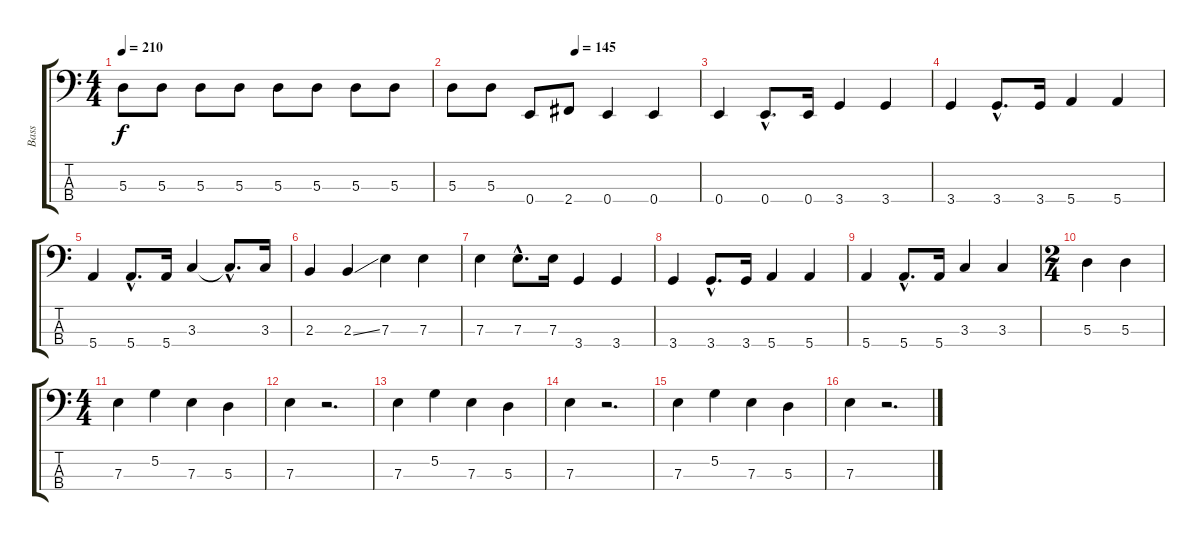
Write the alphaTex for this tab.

\track ("Bass" "Bass") {instrument electricbasspick}
\staff {score tabs}
\tuning (G2 D2 A1 E1) {hide}
\ts (4 4)
\tempo 210
\clef f4
\ks c
5.3.8{dy f} 5.3.8 5.3.8 5.3.8 5.3.8 5.3.8 5.3.8 5.3.8 |
\tempo (145 0.5)
5.3.8 5.3.8 0.4.8 2.4.8 0.4.4 0.4.4 |
0.4.4 0.4{hac}.8{d} 0.4.16 3.4.4 3.4.4 |
3.4.4 3.4{hac}.8{d} 3.4.16 5.4.4 5.4.4 |
5.4.4 5.4{hac}.8{d} 5.4.16 3.3.4 3.3{hac t}.8{d} 3.3.16 |
2.3.4 2.3{ss}.4 7.3.4 7.3.4 |
7.3.4 7.3{hac}.8{d} 7.3.16 3.4.4 3.4.4 |
3.4.4 3.4{hac}.8{d} 3.4.16 5.4.4 5.4.4 |
5.4.4 5.4{hac}.8{d} 5.4.16 3.3.4 3.3.4 |
\ts (2 4)
5.3.4 5.3.4 |
\ts (4 4)
7.3.4 5.2.4 7.3.4 5.3.4 |
7.3.4 r.2{d} |
7.3.4 5.2.4 7.3.4 5.3.4 |
7.3.4 r.2{d} |
7.3.4 5.2.4 7.3.4 5.3.4 |
7.3.4 r.2{d}
